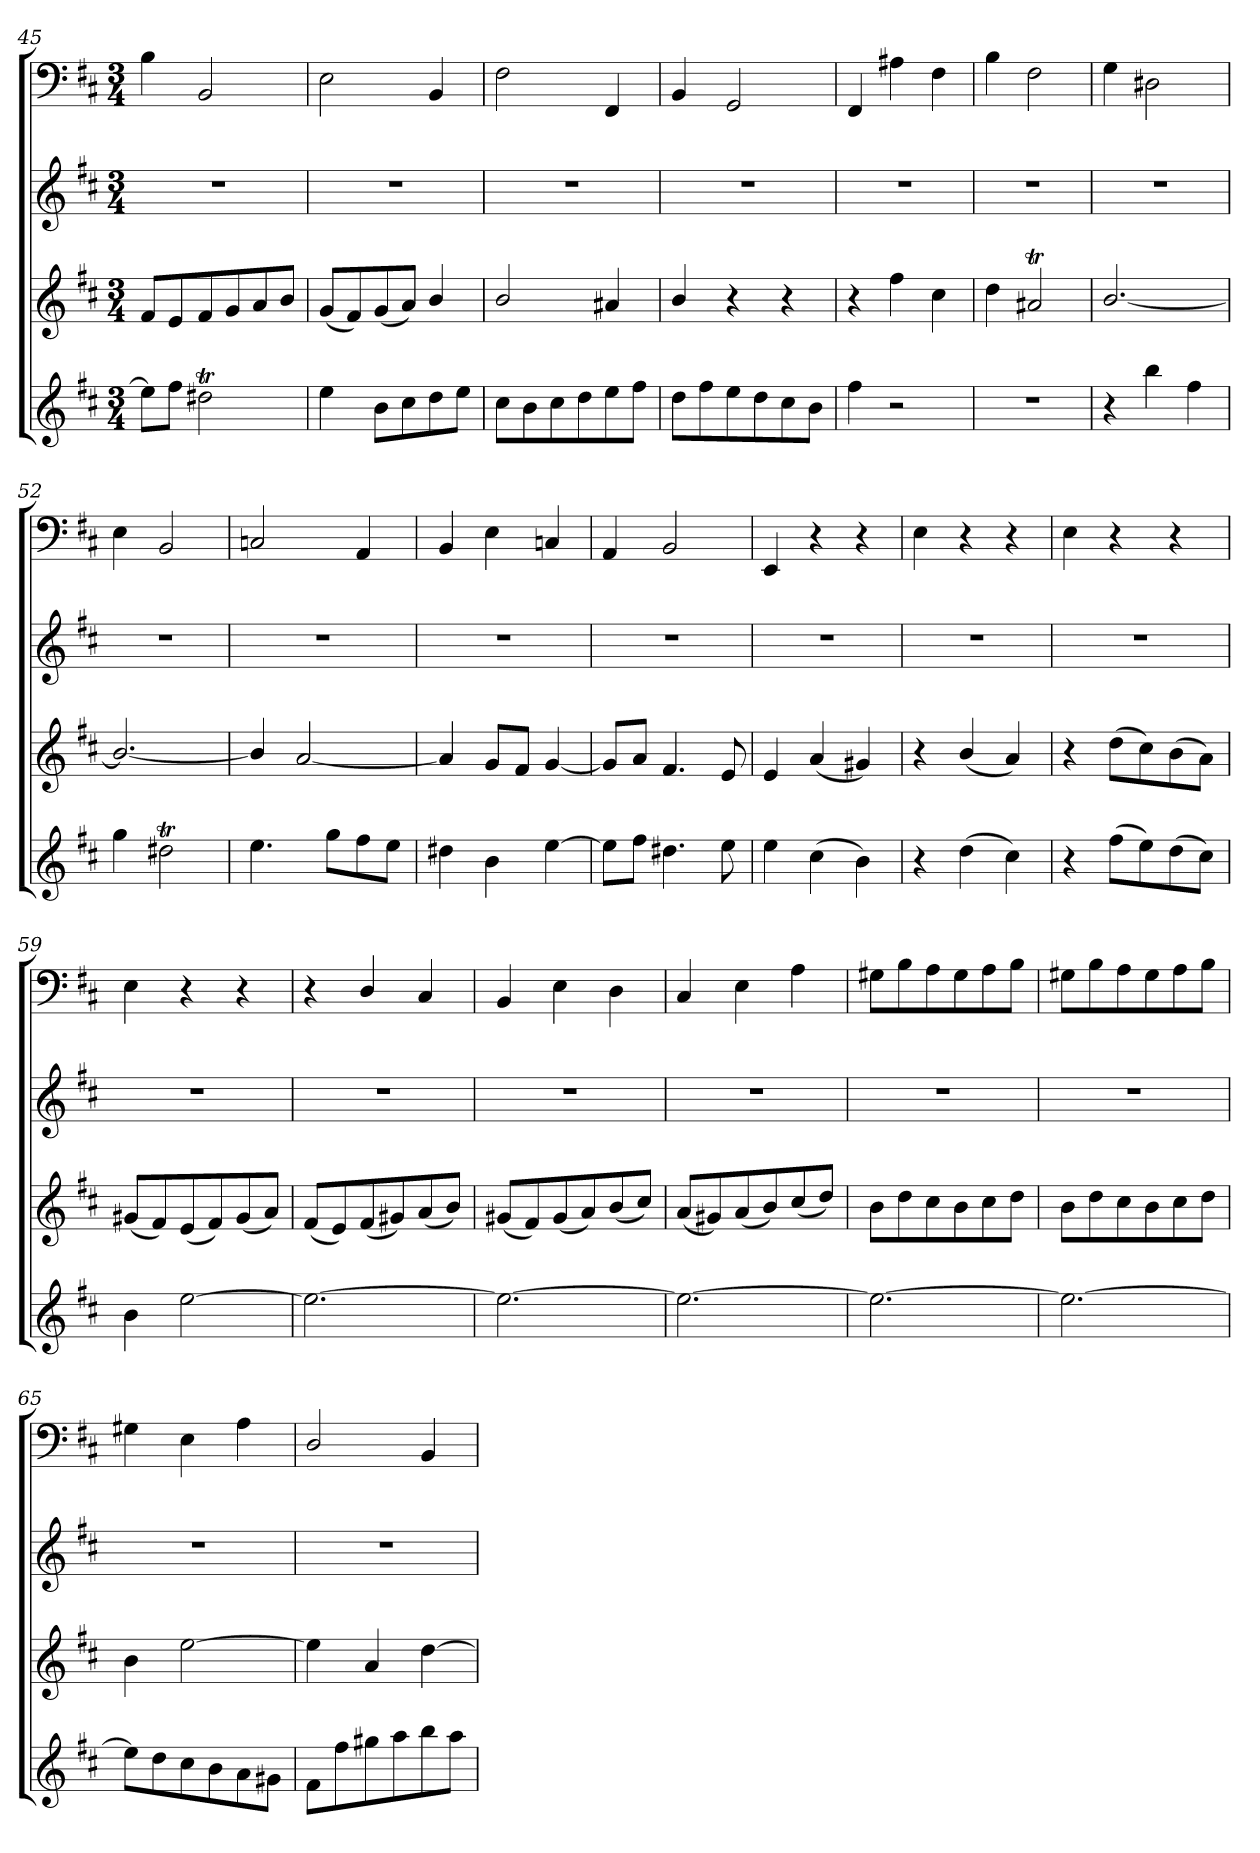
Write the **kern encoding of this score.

**kern	**kern	**kern	**kern
*part4	*part3	*part2	*part1
*staff4	*staff3	*staff2	*staff1
*clefG2	*clefG2	*clefG2	*clefF4
*k[f#c#]	*k[f#c#]	*k[f#c#]	*k[f#c#]
*b:	*b:	*b:	*b:
*M3/4	*M3/4	*M3/4	*M3/4
=45	=45	=45	=45
8ee\L]	8f#/L	2.r	4B\
8ff#\J	8e/	.	.
2dd#Xt\	8f#/	.	2BB/
.	8g/	.	.
.	8a/	.	.
.	8b/J	.	.
=46	=46	=46	=46
4ee\	(8g/L	2.r	2E\
.	8f#/)	.	.
8b\L	(8g/	.	.
8cc#\	8a/J)	.	.
8dd\	4b/	.	4BB/
8ee\J	.	.	.
=47	=47	=47	=47
8cc#\L	2b/	2.r	2F#\
8b\	.	.	.
8cc#\	.	.	.
8dd\	.	.	.
8ee\	4a#X/	.	4FF#/
8ff#\J	.	.	.
=48	=48	=48	=48
8dd\L	4b/	2.r	4BB/
8ff#\	.	.	.
8ee\	4r	.	2GG/
8dd\	.	.	.
8cc#\	4r	.	.
8b\J	.	.	.
=49	=49	=49	=49
4ff#\	4r	2.r	4FF#/
2r	4ff#\	.	4A#X\
.	4cc#\	.	4F#\
=50	=50	=50	=50
2.r	4dd\	2.r	4B\
.	2a#Xt/	.	2F#\
=51	=51	=51	=51
4r	[2.b/	2.r	4G\
4bb\	.	.	2D#X\
4ff#\	.	.	.
=52	=52	=52	=52
4gg\	2.b/_	2.r	4E\
2dd#Xt\	.	.	2BB/
=53	=53	=53	=53
4.ee\	4b/]	2.r	2Cn/
.	[2a/	.	.
8gg\L	.	.	.
8ff#\	.	.	4AA/
8ee\J	.	.	.
=54	=54	=54	=54
4dd#X\	4a/]	2.r	4BB/
4b\	8g/L	.	4E\
.	8f#/J	.	.
[4ee\	[4g/	.	4Cn/
=55	=55	=55	=55
8ee\L]	8g/L]	2.r	4AA/
8ff#\J	8a/J	.	.
4.dd#X\	4.f#/	.	2BB/
8ee\	8e/	.	.
=56	=56	=56	=56
4ee\	4e/	2.r	4EE/
(4cc#\	(4a/	.	4r
4b\)	4g#X/)	.	4r
=57	=57	=57	=57
4r	4r	2.r	4E\
(4dd\	(4b/	.	4r
4cc#\)	4a/)	.	4r
=58	=58	=58	=58
4r	4r	2.r	4E\
(8ff#\L	(8dd\L	.	4r
8ee\)	8cc#\)	.	.
(8dd\	(8b\	.	4r
8cc#\J)	8a\J)	.	.
=59	=59	=59	=59
4b\	(8g#X/L	2.r	4E\
.	8f#/)	.	.
[2ee\	(8e/	.	4r
.	8f#/)	.	.
.	(8g#/	.	4r
.	8a/J)	.	.
=60	=60	=60	=60
2.ee\_	(8f#/L	2.r	4r
.	8e/)	.	.
.	(8f#/	.	4D/
.	8g#X/)	.	.
.	(8a/	.	4C#/
.	8b/J)	.	.
=61	=61	=61	=61
2.ee\_	(8g#X/L	2.r	4BB/
.	8f#/)	.	.
.	(8g#/	.	4E\
.	8a/)	.	.
.	(8b/	.	4D\
.	8cc#/J)	.	.
=62	=62	=62	=62
2.ee\_	(8a/L	2.r	4C#/
.	8g#X/)	.	.
.	(8a/	.	4E\
.	8b/)	.	.
.	(8cc#/	.	4A\
.	8dd/J)	.	.
=63	=63	=63	=63
2.ee\_	8b\L	2.r	8G#X\L
.	8dd\	.	8B\
.	8cc#\	.	8A\
.	8b\	.	8G#\
.	8cc#\	.	8A\
.	8dd\J	.	8B\J
=64	=64	=64	=64
2.ee\_	8b\L	2.r	8G#X\L
.	8dd\	.	8B\
.	8cc#\	.	8A\
.	8b\	.	8G#\
.	8cc#\	.	8A\
.	8dd\J	.	8B\J
=65	=65	=65	=65
8ee\L]	4b\	2.r	4G#X\
8dd\	.	.	.
8cc#\	[2ee\	.	4E\
8b\	.	.	.
8a\	.	.	4A\
8g#X\J	.	.	.
=66	=66	=66	=66
8f#\L	4ee\]	2.r	2D/
8ff#\	.	.	.
8gg#X\	4a/	.	.
8aa\	.	.	.
8bb\	[4dd\	.	4BB/
8aa\J	.	.	.
=	=	=	=
*-	*-	*-	*-
